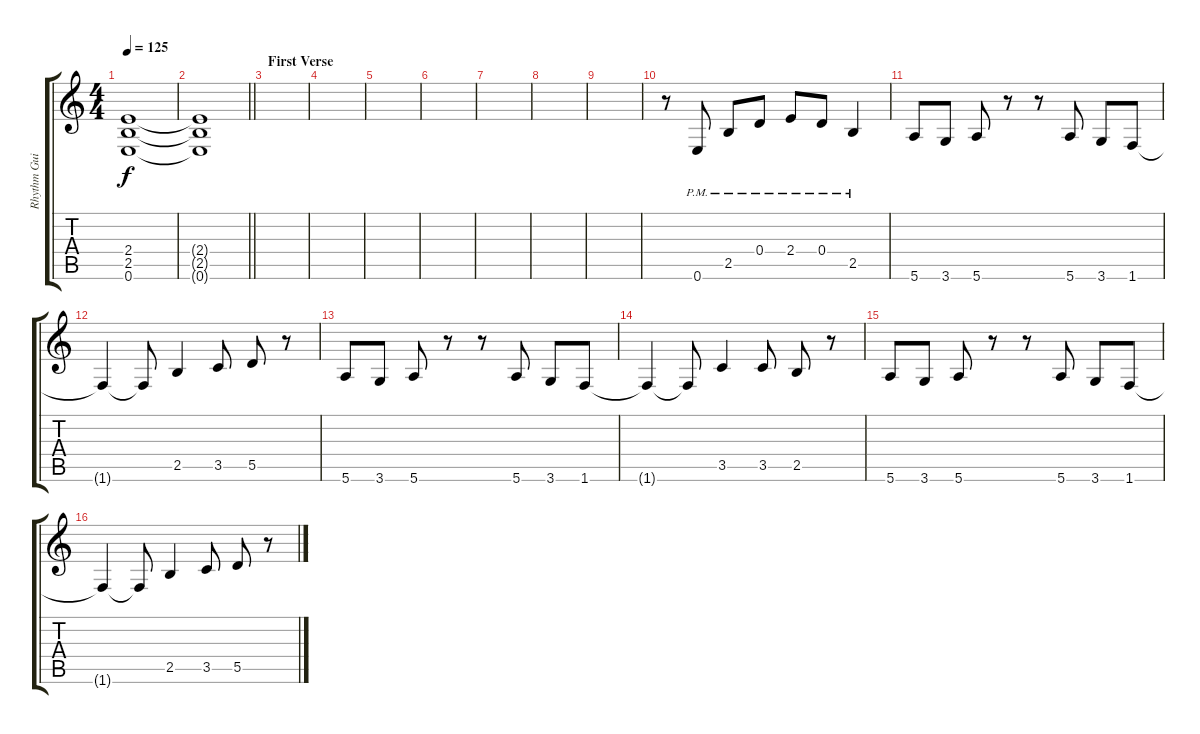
\track ("Rhythm Guitar" "Rhythm Gui") {instrument distortionguitar}
\staff {score tabs}
\tuning (E4 B3 G3 D3 A2 E2) {hide}
\ts (4 4)
\tempo 125
\clef g2
\ks c
(2.4{t} 2.5{t} 0.6{t}).1{dy f} |
\barLineRight lightlight
(2.4{t} 2.5{t} 0.6{t}).1 |
\section ("" "First Verse")
|
|
|
|
|
|
|
r.8 0.6{pm}.8 2.5{pm}.8 0.4{pm}.8 2.4{pm}.8 0.4{pm}.8 2.5{pm}.4 |
5.6.8 3.6.8 5.6.8 r.8 r.8 5.6.8 3.6.8 1.6.8 |
1.6{t}.4 1.6{t}.8 2.5.4 3.5.8 5.5.8 r.8 |
5.6.8 3.6.8 5.6.8 r.8 r.8 5.6.8 3.6.8 1.6.8 |
1.6{t}.4 1.6{t}.8 3.5.4 3.5.8 2.5.8 r.8 |
5.6.8 3.6.8 5.6.8 r.8 r.8 5.6.8 3.6.8 1.6.8 |
1.6{t}.4 1.6{t}.8 2.5.4 3.5.8 5.5.8 r.8
